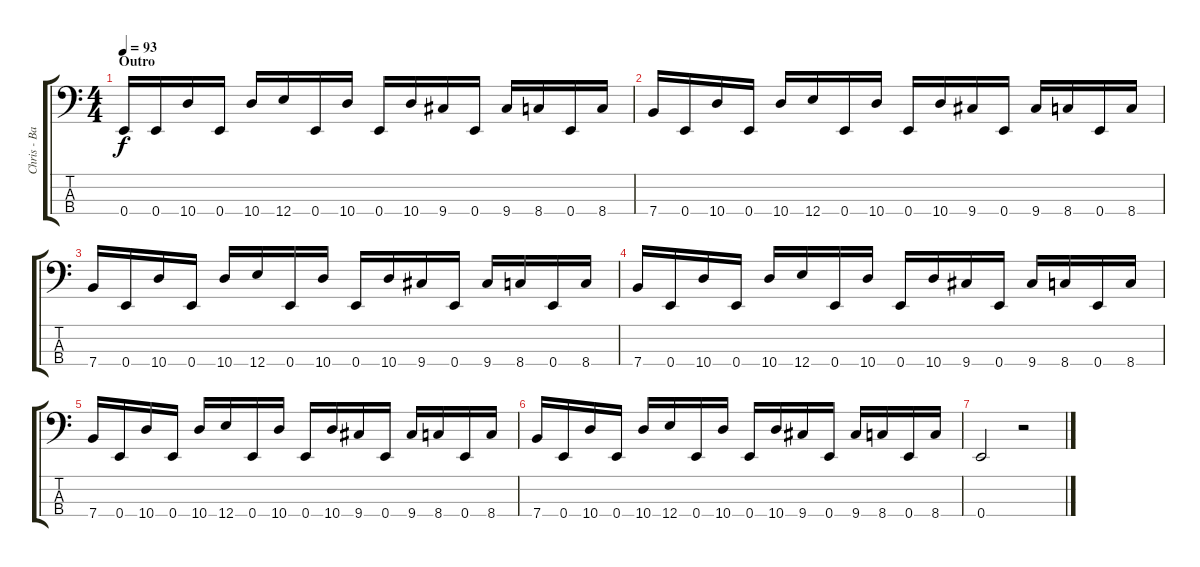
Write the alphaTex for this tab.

\track ("Chris - Bass" "Chris - Ba") {instrument synthbass1}
\staff {score tabs}
\tuning (G2 D2 A1 E1) {hide}
\ts (4 4)
\section ("" "Outro")
\tempo 93
\clef f4
\ks c
0.4.16{dy f} 0.4.16 10.4.16 0.4.16 10.4.16 12.4.16 0.4.16 10.4.16 0.4.16 10.4.16 9.4.16 0.4.16 9.4.16 8.4.16 0.4.16 8.4.16 |
7.4.16 0.4.16 10.4.16 0.4.16 10.4.16 12.4.16 0.4.16 10.4.16 0.4.16 10.4.16 9.4.16 0.4.16 9.4.16 8.4.16 0.4.16 8.4.16 |
7.4.16 0.4.16 10.4.16 0.4.16 10.4.16 12.4.16 0.4.16 10.4.16 0.4.16 10.4.16 9.4.16 0.4.16 9.4.16 8.4.16 0.4.16 8.4.16 |
7.4.16 0.4.16 10.4.16 0.4.16 10.4.16 12.4.16 0.4.16 10.4.16 0.4.16 10.4.16 9.4.16 0.4.16 9.4.16 8.4.16 0.4.16 8.4.16 |
7.4.16 0.4.16 10.4.16 0.4.16 10.4.16 12.4.16 0.4.16 10.4.16 0.4.16 10.4.16 9.4.16 0.4.16 9.4.16 8.4.16 0.4.16 8.4.16 |
7.4.16 0.4.16 10.4.16 0.4.16 10.4.16 12.4.16 0.4.16 10.4.16 0.4.16 10.4.16 9.4.16 0.4.16 9.4.16 8.4.16 0.4.16 8.4.16 |
0.4.2 r.2
